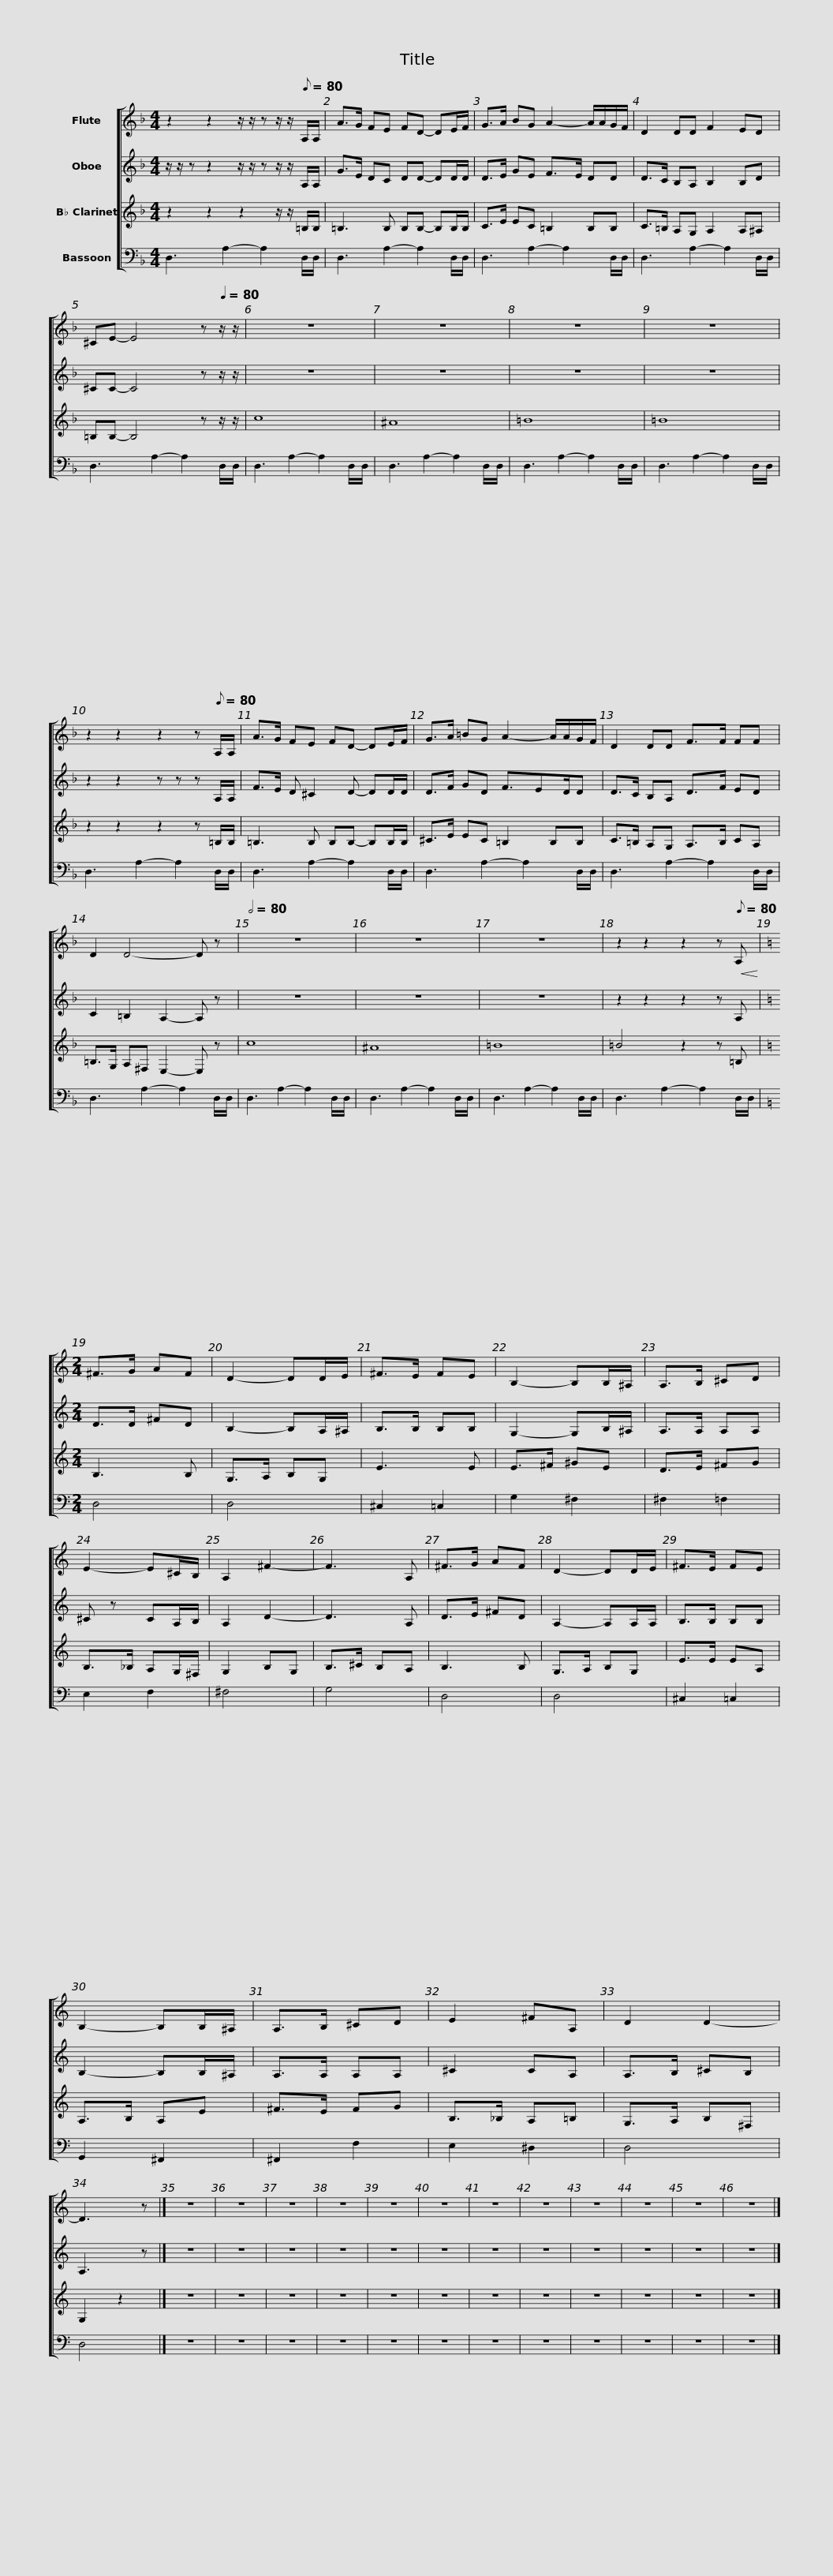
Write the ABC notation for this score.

X:1
%%score [ 1 2 3 4 ]
L:1/8
M:4/4
I:linebreak $
K:F
V:1 treble
V:2 treble
V:3 treble transpose=-2
V:4 bass
V:1
 z2 z2 z/ z/ z z/ z/[Q:1/8=80] A,/A,/ | A>G FE FD- DE/F/ | G>A BG A2- A/A/G/F/ |$ D2 DD F2 ED | ^CE- E4 z[Q:1/4=80] z/ z/ | %5
 z8 | z8 | z8 |$ z8 | z2 z2 z2 z[Q:1/8=80] A,/A,/ | %10
 A>G FE FD- DE/F/ | G>A =BG A2- A/A/G/F/ |$ D2 DD F>F FF | D2 D4- D z |[Q:1/2=80] z8 | %15
 z8 | z8 |$ z2 z2 z2 z[Q:1/8=80]!<(! A,!<)! |[K:C][M:2/4] ^F>G AF |[K:C] D2- DD/E/ | %20
 ^F>E FE | B,2- B,B,/^A,/ | A,>B, ^CD |$ E2- E^C/B,/ | A,2 ^F2- | %25
 F3 A, | ^F>G AF | D2- DD/E/ | ^F>E FE | B,2- B,B,/^A,/ |$ %30
 A,>B, ^CD | E2 ^FA, | D2 D2- | D3 z |] z4 | %35
 z4 | z4 | z4 | z4 | z4 | %40
 z4 | z4 | z4 |$ z4 | z4 | %45
 z4 |] %46
V:2
 z/ z/ z z2 z/ z/ z z/ z/ A,/A,/ | G>E DC DD- DD/D/ | D>E GE F>E DD |$ D>C B,A, B,2 B,D | ^CC- C4 z z/ z/ | %5
 z8 | z8 | z8 |$ z8 | z2 z2 z z z A,/A,/ | %10
 F>E D ^C2 D- DD/D/ | D>F GD F3/2ED/D |$ D>C B,A, D>F ED | C2 =B,2 A,2- A, z | z8 | %15
 z8 | z8 |$ z2 z2 z2 z A, |[K:C][M:2/4] D>D ^FD |[K:C] B,2- B,A,/^A,/ | %20
 B,>B, B,B, | G,2- G,B,/^A,/ | A,>A, A,A, |$ ^C z CA,/B,/ | A,2 D2- | %25
 D3 A, | D>E ^FD | A,2- A,A,/A,/ | B,>B, B,B, | B,2- B,B,/^A,/ |$ %30
 A,>A, A,A, | ^C2 CA, | A,>B, ^CB, | A,3 z |] z4 | %35
 z4 | z4 | z4 | z4 | z4 | %40
 z4 | z4 | z4 |$ z4 | z4 | %45
 z4 |] %46
V:3
 z2 z2 z2 z/ z/ =B,/B,/ | =B,3 B, B,B,- B,B,/B,/ | C>E EC =B,2 B,B, |$ C>=B, A,G, A,2 A,^A, | =B,B,- B,4 z z/ z/ | %5
 c8 | ^A8 | =B8 |$ =B8 | z2 z2 z2 z =B,/B,/ | %10
 =B,3 B, B,B,- B,B,/B,/ | ^C>E EC =B,2 B,B, |$ C>=B, A,G, A,>B, CA, | =B,>G, A,^F, E,2- E, z | c8 | %15
 ^A8 | =B8 |$ =B4 z2 z =B, |[K:C][M:2/4] B,3 B, |[K:C] G,>A, B,G, | %20
 E3 E | E>^F ^GE | D>E ^FG |$ B,>_B, A,G,/^F,/ | G,2 B,G, | %25
 B,>^C B,A, | B,3 B, | G,>A, B,G, | E>E EA, | A,>B, A,E |$ %30
 ^F>E FG | B,>_B, A,=B, | G,>A, B,^F, | G,2 z2 |] z4 | %35
 z4 | z4 | z4 | z4 | z4 | %40
 z4 | z4 | z4 |$ z4 | z4 | %45
 z4 |] %46
V:4
 D,3 A,2- A,2 D,/D,/ | D,3 A,2- A,2 D,/D,/ | D,3 A,2- A,2 D,/D,/ |$ D,3 A,2- A,2 D,/D,/ | D,3 A,2- A,2 D,/D,/ | %5
 D,3 A,2- A,2 D,/D,/ | D,3 A,2- A,2 D,/D,/ | D,3 A,2- A,2 D,/D,/ |$ D,3 A,2- A,2 D,/D,/ | D,3 A,2- A,2 D,/D,/ | %10
 D,3 A,2- A,2 D,/D,/ | D,3 A,2- A,2 D,/D,/ |$ D,3 A,2- A,2 D,/D,/ | D,3 A,2- A,2 D,/D,/ | D,3 A,2- A,2 D,/D,/ | %15
 D,3 A,2- A,2 D,/D,/ | D,3 A,2- A,2 D,/D,/ |$ D,3 A,2- A,2 D,/D,/ |[K:C][M:2/4] D,4 |[K:C] D,4 | %20
 ^C,2 =C,2 | G,2 ^F,2 | ^F,2 =F,2 |$ E,2 F,2 | ^F,4 | %25
 G,4 | D,4 | D,4 | ^C,2 =C,2 | G,,2 ^F,,2 |$ %30
 ^F,,2 F,2 | E,2 ^D,2 | D,4 | D,4 |] z4 | %35
 z4 | z4 | z4 | z4 | z4 | %40
 z4 | z4 | z4 |$ z4 | z4 | %45
 z4 |] %46
